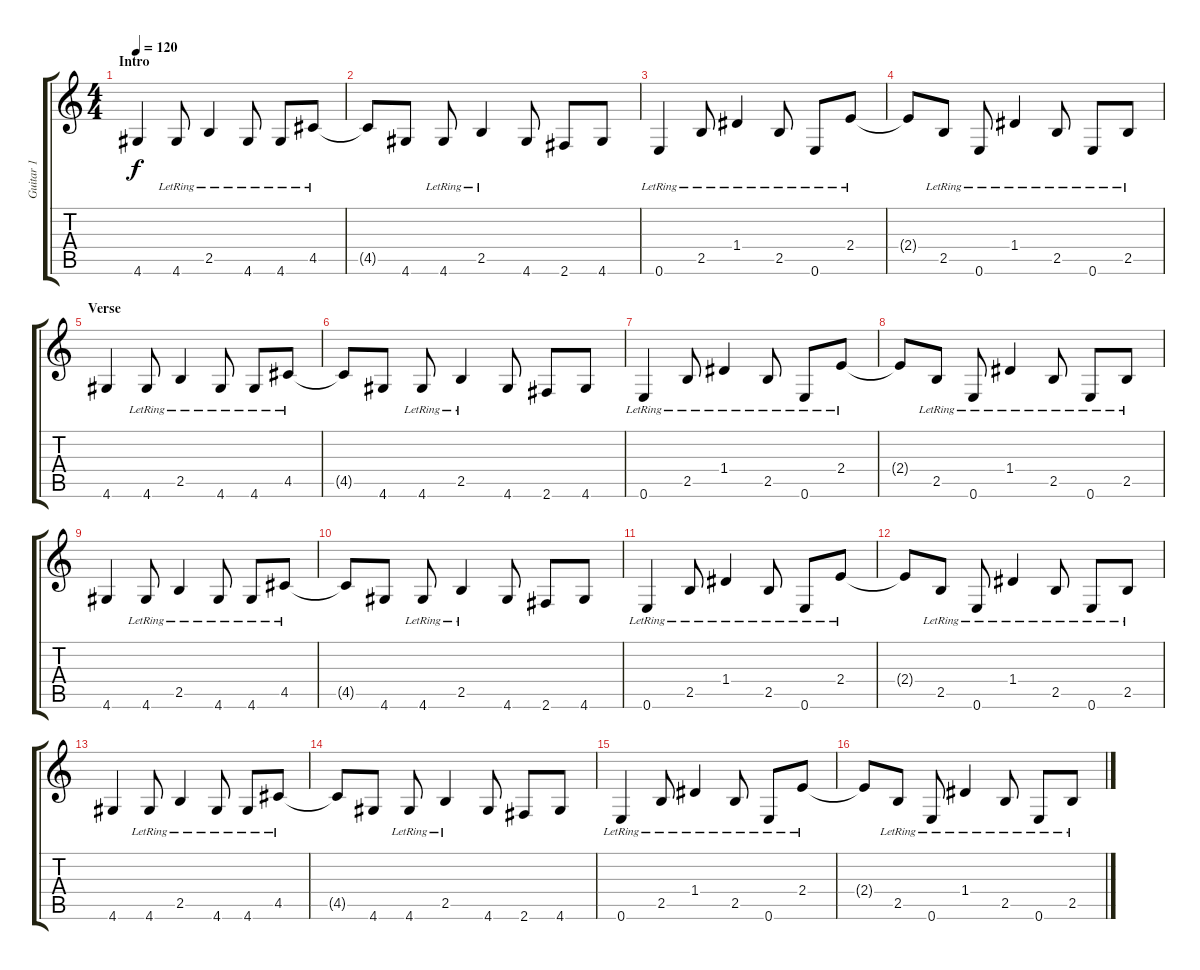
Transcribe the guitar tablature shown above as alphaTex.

\track ("Guitar 1" "Guitar 1") {instrument distortionguitar}
\staff {score tabs}
\tuning (E4 B3 G3 D3 A2 E2) {hide}
\ts (4 4)
\section ("" "Intro")
\tempo 120
\clef g2
\ks c
4.6.4{dy f instrument electricguitarclean} 4.6{lr}.8 2.5{lr}.4 4.6{lr}.8 4.6{lr}.8 4.5{lr}.8 |
4.5{t}.8 4.6.8 4.6{lr}.8 2.5{lr}.4 4.6.8 2.6.8 4.6.8 |
0.6{lr}.4 2.5{lr}.8 1.4{lr}.4 2.5{lr}.8 0.6{lr}.8 2.4{lr}.8 |
2.4{t}.8 2.5{lr}.8 0.6{lr}.8 1.4{lr}.4 2.5{lr}.8 0.6{lr}.8 2.5{lr}.8 |
\section ("" "Verse")
4.6.4 4.6{lr}.8 2.5{lr}.4 4.6{lr}.8 4.6{lr}.8 4.5{lr}.8 |
4.5{t}.8 4.6.8 4.6{lr}.8 2.5{lr}.4 4.6.8 2.6.8 4.6.8 |
0.6{lr}.4 2.5{lr}.8 1.4{lr}.4 2.5{lr}.8 0.6{lr}.8 2.4{lr}.8 |
2.4{t}.8 2.5{lr}.8 0.6{lr}.8 1.4{lr}.4 2.5{lr}.8 0.6{lr}.8 2.5{lr}.8 |
4.6.4 4.6{lr}.8 2.5{lr}.4 4.6{lr}.8 4.6{lr}.8 4.5{lr}.8 |
4.5{t}.8 4.6.8 4.6{lr}.8 2.5{lr}.4 4.6.8 2.6.8 4.6.8 |
0.6{lr}.4 2.5{lr}.8 1.4{lr}.4 2.5{lr}.8 0.6{lr}.8 2.4{lr}.8 |
2.4{t}.8 2.5{lr}.8 0.6{lr}.8 1.4{lr}.4 2.5{lr}.8 0.6{lr}.8 2.5{lr}.8 |
4.6.4 4.6{lr}.8 2.5{lr}.4 4.6{lr}.8 4.6{lr}.8 4.5{lr}.8 |
4.5{t}.8 4.6.8 4.6{lr}.8 2.5{lr}.4 4.6.8 2.6.8 4.6.8 |
0.6{lr}.4 2.5{lr}.8 1.4{lr}.4 2.5{lr}.8 0.6{lr}.8 2.4{lr}.8 |
2.4{t}.8 2.5{lr}.8 0.6{lr}.8 1.4{lr}.4 2.5{lr}.8 0.6{lr}.8 2.5{lr}.8
